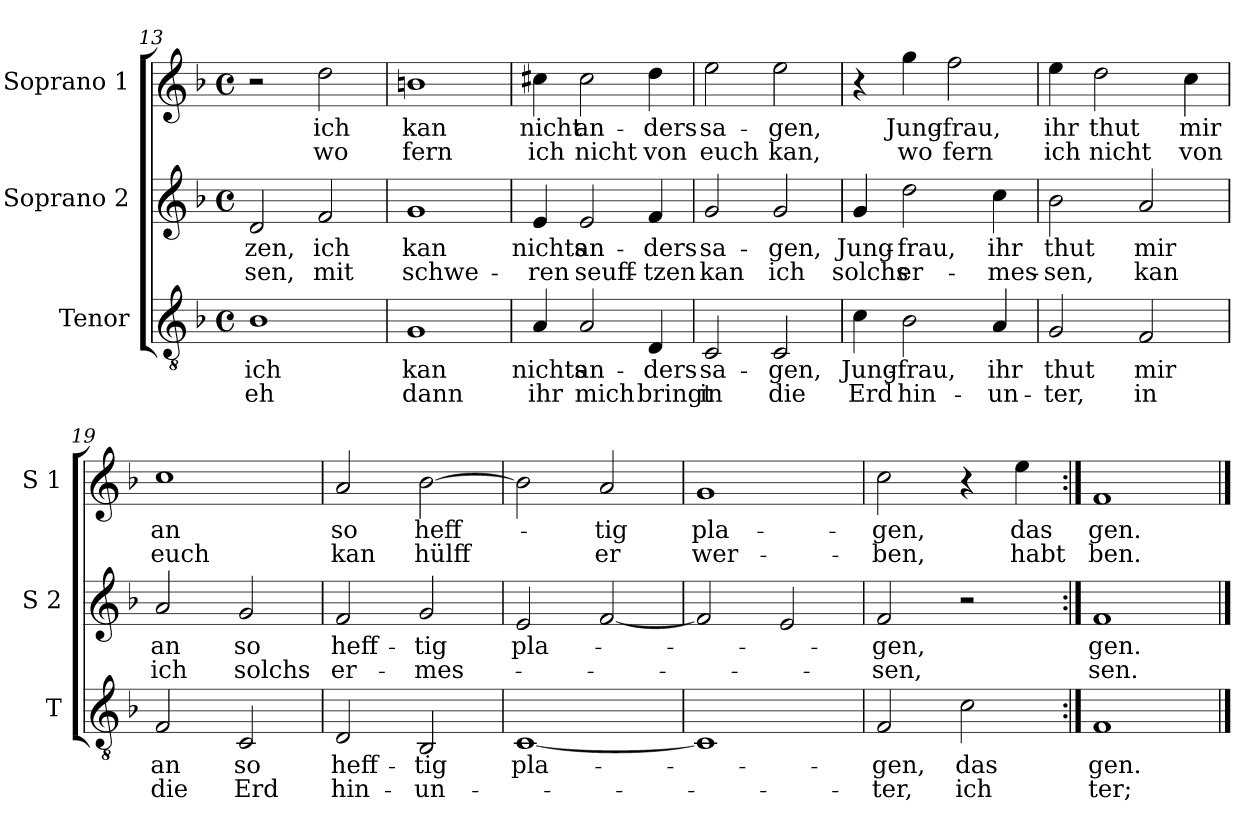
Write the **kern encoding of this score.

**kern	**text	**text	**kern	**text	**text	**kern	**text	**text
*part3	*part3	*part3	*part2	*part2	*part2	*part1	*part1	*part1
*staff3	*staff3	*staff3	*staff2	*staff2	*staff2	*staff1	*staff1	*staff1
*I"Tenor	*	*	*I"Soprano 2	*	*	*I"Soprano 1	*	*
*I'T	*	*	*I'S 2	*	*	*I'S 1	*	*
*clefGv2	*	*	*clefG2	*	*	*clefG2	*	*
*k[b-]	*	*	*k[b-]	*	*	*k[b-]	*	*
*F:	*	*	*F:	*	*	*F:	*	*
*M4/4	*	*	*M4/4	*	*	*M4/4	*	*
*met(c)	*	*	*met(c)	*	*	*met(c)	*	*
=13	=13	=13	=13	=13	=13	=13	=13	=13
!	!LO:LY:b	!LO:LY:b	!	!LO:LY:b	!LO:LY:b	!	!	!
1B-	ich	eh	2d/	-zen,	-sen,	2r	.	.
!	!	!	!	!LO:LY:b	!LO:LY:b	!	!LO:LY:b	!LO:LY:b
.	.	.	2f/	ich	mit	2dd\	ich	wo
=14	=14	=14	=14	=14	=14	=14	=14	=14
!	!LO:LY:b	!LO:LY:b	!	!LO:LY:b	!LO:LY:b	!	!LO:LY:b	!LO:LY:b
1G	kan	dann	1g	kan	schwe-	1bn	kan	fern
!!LO:LB:g=z
=15	=15	=15	=15	=15	=15	=15	=15	=15
!	!LO:LY:b	!LO:LY:b	!	!LO:LY:b	!LO:LY:b	!	!LO:LY:b	!LO:LY:b
4A/	nichts	ihr	4e/	nichts	-ren	4cc#X\	nicht	ich
!	!LO:LY:b	!LO:LY:b	!	!LO:LY:b	!LO:LY:b	!	!LO:LY:b	!LO:LY:b
2A/	an-	mich	2e/	an-	seuff-	2cc#\	an-	nicht
!	!LO:LY:b	!LO:LY:b	!	!LO:LY:b	!LO:LY:b	!	!LO:LY:b	!LO:LY:b
4D/	-ders	bringt	4f/	-ders	-tzen	4dd\	-ders	von
=16	=16	=16	=16	=16	=16	=16	=16	=16
!	!LO:LY:b	!LO:LY:b	!	!LO:LY:b	!LO:LY:b	!	!LO:LY:b	!LO:LY:b
2C/	sa-	in	2g/	sa-	kan	2ee\	sa-	euch
!	!LO:LY:b	!LO:LY:b	!	!LO:LY:b	!LO:LY:b	!	!LO:LY:b	!LO:LY:b
2C/	-gen,	die	2g/	-gen,	ich	2ee\	-gen,	kan,
=17	=17	=17	=17	=17	=17	=17	=17	=17
!	!LO:LY:b	!LO:LY:b	!	!LO:LY:b	!LO:LY:b	!	!	!
4c\	Jung-	Erd	4g/	Jung-	solchs	4r	.	.
!	!LO:LY:b	!LO:LY:b	!	!LO:LY:b	!LO:LY:b	!	!LO:LY:b	!LO:LY:b
2B-\	-frau,	hin-	2dd\	-frau,	er-	4gg\	Jung-	wo
!	!	!	!	!	!	!	!LO:LY:b	!LO:LY:b
.	.	.	.	.	.	2ff\	-frau,	fern
!	!LO:LY:b	!LO:LY:b	!	!LO:LY:b	!LO:LY:b	!	!	!
4A/	ihr	-un-	4cc\	ihr	-mes-	.	.	.
=18	=18	=18	=18	=18	=18	=18	=18	=18
!	!LO:LY:b	!LO:LY:b	!	!LO:LY:b	!LO:LY:b	!	!LO:LY:b	!LO:LY:b
2G/	thut	-ter,	2b-\	thut	-sen,	4ee\	ihr	ich
!	!	!	!	!	!	!	!LO:LY:b	!LO:LY:b
.	.	.	.	.	.	2dd\	thut	nicht
!	!LO:LY:b	!LO:LY:b	!	!LO:LY:b	!LO:LY:b	!	!	!
2F/	mir	in	2a/	mir	kan	.	.	.
!	!	!	!	!	!	!	!LO:LY:b	!LO:LY:b
.	.	.	.	.	.	4cc\	mir	von
=19	=19	=19	=19	=19	=19	=19	=19	=19
!	!LO:LY:b	!LO:LY:b	!	!LO:LY:b	!LO:LY:b	!	!LO:LY:b	!LO:LY:b
2F/	an	die	2a/	an	ich	1cc	an	euch
!	!LO:LY:b	!LO:LY:b	!	!LO:LY:b	!LO:LY:b	!	!	!
2C/	so	Erd	2g/	so	solchs	.	.	.
!!LO:LB:g=z
=20	=20	=20	=20	=20	=20	=20	=20	=20
!	!LO:LY:b	!LO:LY:b	!	!LO:LY:b	!LO:LY:b	!	!LO:LY:b	!LO:LY:b
2D/	heff-	hin-	2f/	heff-	er-	2a/	so	kan
!	!LO:LY:b	!LO:LY:b	!	!LO:LY:b	!LO:LY:b	!	!LO:LY:b	!LO:LY:b
2BB-/	-tig	-un-	2g/	-tig	-mes-	[2b-\	heff-	hülff
=21	=21	=21	=21	=21	=21	=21	=21	=21
!	!LO:LY:b	!	!	!LO:LY:b	!	!	!	!
[1C	pla-	.	2e/	pla-	.	2b-\]	.	.
!	!	!	!	!	!	!	!LO:LY:b	!LO:LY:b
.	.	.	[2f/	.	.	2a/	-tig	er
=22	=22	=22	=22	=22	=22	=22	=22	=22
!	!	!	!	!	!	!	!LO:LY:b	!LO:LY:b
1C]	.	.	2f/]	.	.	1g	pla-	wer-
.	.	.	2e/	.	.	.	.	.
=23	=23	=23	=23	=23	=23	=23	=23	=23
!	!LO:LY:b	!LO:LY:b	!	!LO:LY:b	!LO:LY:b	!	!LO:LY:b	!LO:LY:b
2F/	-gen,	-ter,	2f/	-gen,	-sen,	2cc\	-gen,	-ben,
!	!LO:LY:b	!LO:LY:b	!	!	!	!	!	!
2c\	das	ich	2r	.	.	4r	.	.
!	!	!	!	!	!	!	!LO:LY:b	!LO:LY:b
.	.	.	.	.	.	4ee\	das	habt
=24:|!	=24:|!	=24:|!	=24:|!	=24:|!	=24:|!	=24:|!	=24:|!	=24:|!
!	!LO:LY:b	!LO:LY:b	!	!LO:LY:b	!LO:LY:b	!	!LO:LY:b	!LO:LY:b
1F	gen.	ter;	1f	gen.	sen.	1f	gen.	ben.
==	==	==	==	==	==	==	==	==
*-	*-	*-	*-	*-	*-	*-	*-	*-
